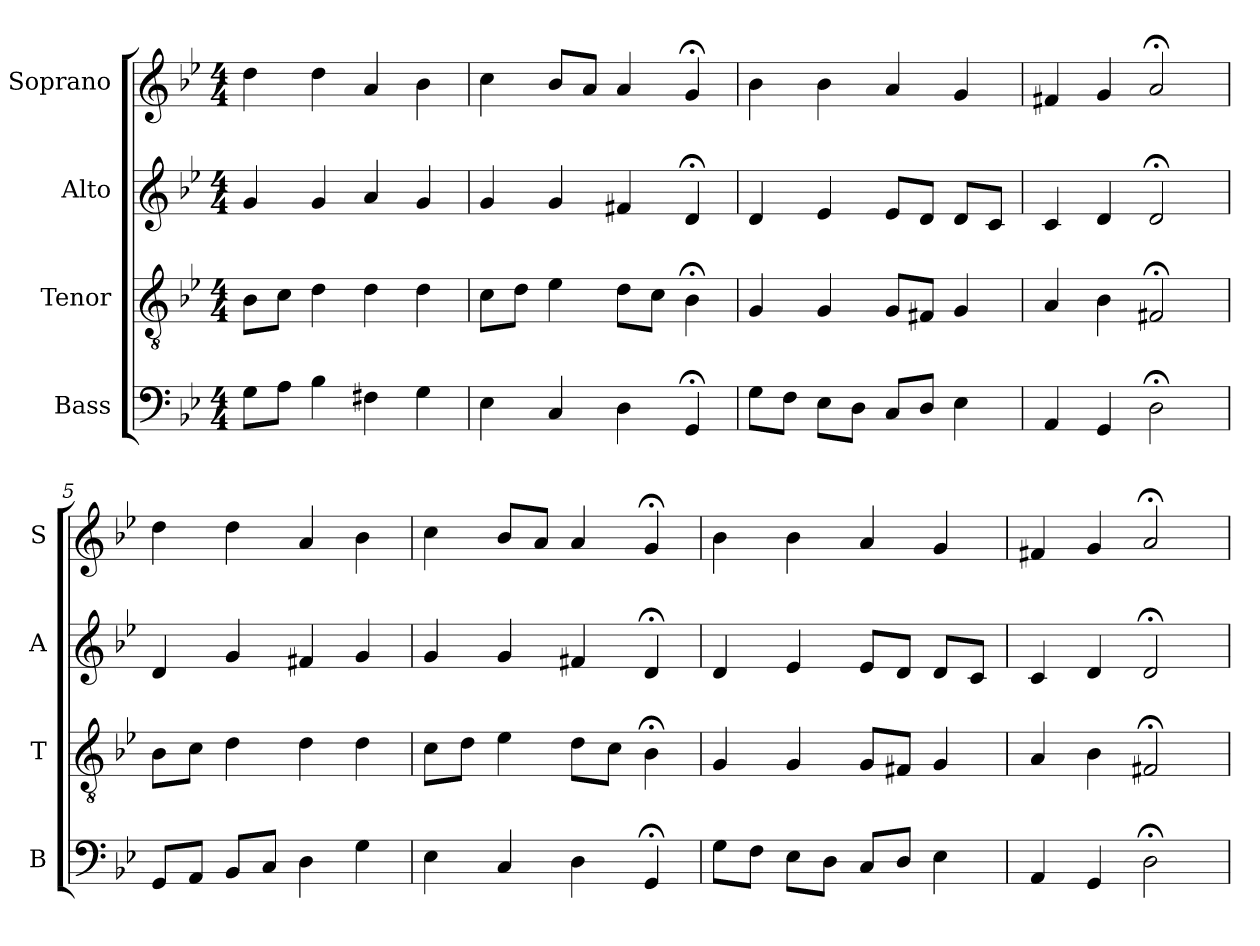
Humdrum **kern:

**kern	**kern	**kern	**kern
*part4	*part3	*part2	*part1
*staff4	*staff3	*staff2	*staff1
*I"Bass	*I"Tenor	*I"Alto	*I"Soprano
*I'B	*I'T	*I'A	*I'S
*clefF4	*clefGv2	*clefG2	*clefG2
*k[b-e-]	*k[b-e-]	*k[b-e-]	*k[b-e-]
*g:	*g:	*g:	*g:
*M4/4	*M4/4	*M4/4	*M4/4
*MM100	*MM100	*MM100	*MM100
=1	=1	=1	=1
8GL	8B-L	4g	4dd
8AJ	8cJ	.	.
4B-	4d	4g	4dd
4F#X	4d	4a	4a
4G	4d	4g	4b-
=2	=2	=2	=2
4E-	8cL	4g	4cc
.	8dJ	.	.
4C	4e-	4g	8b-L
.	.	.	8aJ
4D	8dL	4f#X	4a
.	8cJ	.	.
4GG;<	4B-;<	4d;<	4g;<
=3	=3	=3	=3
8GL	4G	4d	4b-
8FJ	.	.	.
8E-L	4G	4e-	4b-
8DJ	.	.	.
8CL	8GL	8e-L	4a
8DJ	8F#XJ	8dJ	.
4E-	4G	8dL	4g
.	.	8cJ	.
=4	=4	=4	=4
4AA	4A	4c	4f#X
4GG	4B-	4d	4g
2D;<	2F#X;<	2d;<	2a;<
=5	=5	=5	=5
8GGL	8B-L	4d	4dd
8AAJ	8cJ	.	.
8BB-L	4d	4g	4dd
8CJ	.	.	.
4D	4d	4f#X	4a
4G	4d	4g	4b-
=6	=6	=6	=6
4E-	8cL	4g	4cc
.	8dJ	.	.
4C	4e-	4g	8b-L
.	.	.	8aJ
4D	8dL	4f#X	4a
.	8cJ	.	.
4GG;<	4B-;<	4d;<	4g;<
=7	=7	=7	=7
8GL	4G	4d	4b-
8FJ	.	.	.
8E-L	4G	4e-	4b-
8DJ	.	.	.
8CL	8GL	8e-L	4a
8DJ	8F#XJ	8dJ	.
4E-	4G	8dL	4g
.	.	8cJ	.
=8	=8	=8	=8
4AA	4A	4c	4f#X
4GG	4B-	4d	4g
2D;<	2F#X;<	2d;<	2a;<
=	=	=	=
*-	*-	*-	*-
